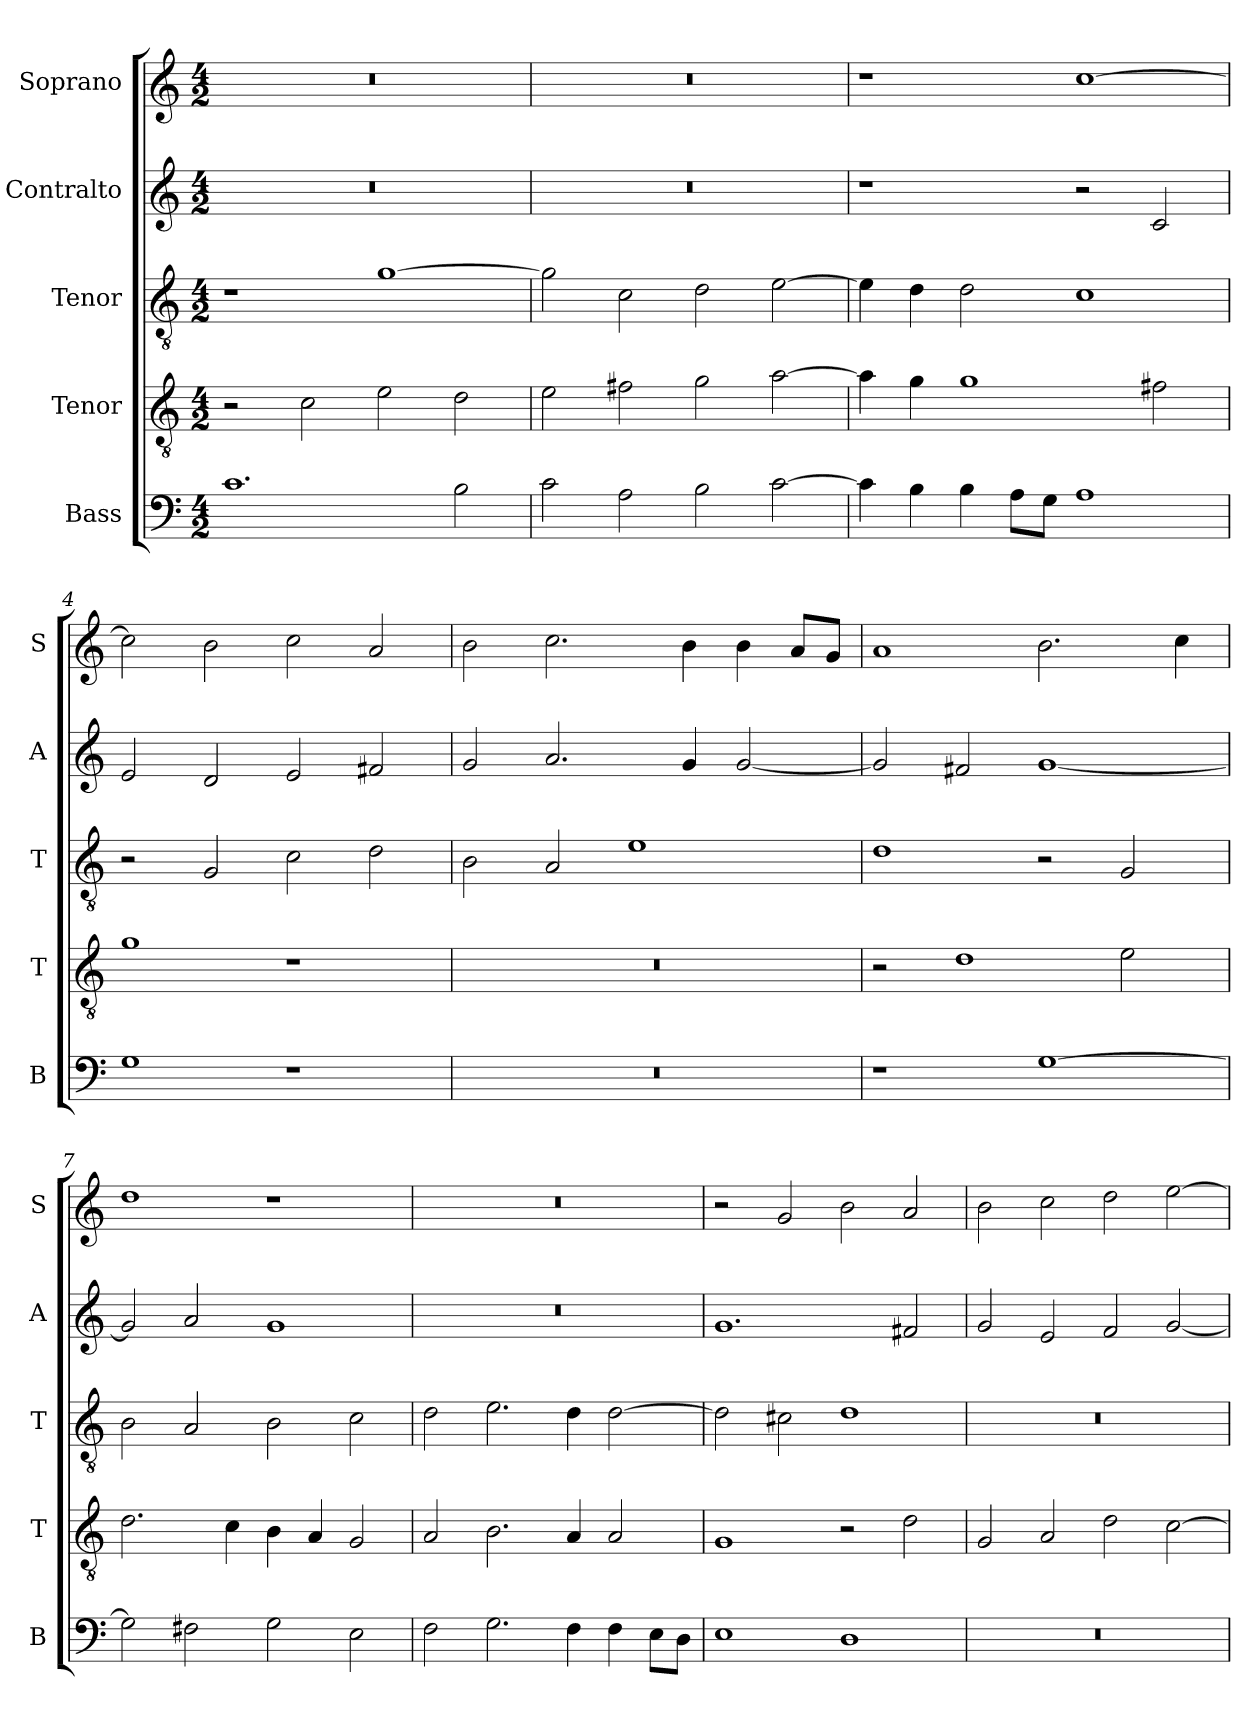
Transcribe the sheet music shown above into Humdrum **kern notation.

**kern	**kern	**kern	**kern	**kern
*part5	*part4	*part3	*part2	*part1
*staff5	*staff4	*staff3	*staff2	*staff1
*I"Bass	*I"Tenor	*I"Tenor	*I"Contralto	*I"Soprano
*I'B	*I'T	*I'T	*I'A	*I'S
*clefF4	*clefGv2	*clefGv2	*clefG2	*clefG2
*k[]	*k[]	*k[]	*k[]	*k[]
*G:mix	*G:mix	*G:mix	*G:mix	*G:mix
*M4/2	*M4/2	*M4/2	*M4/2	*M4/2
=1	=1	=1	=1	=1
1.c	2r	1r	0r	0r
.	2c	.	.	.
.	2e	[1g	.	.
2B	2d	.	.	.
=2	=2	=2	=2	=2
2c	2e	2g]	0r	0r
2A	2f#X	2c	.	.
2B	2g	2d	.	.
[2c	[2a	[2e	.	.
=3	=3	=3	=3	=3
4c]	4a]	4e]	1r	1r
4B	4g	4d	.	.
4B	1g	2d	.	.
8A\L	.	.	.	.
8G\J	.	.	.	.
1A	.	1c	2r	[1cc
.	2f#X	.	2c	.
=4	=4	=4	=4	=4
1G	1g	2r	2e	2cc]
.	.	2G	2d	2b
1r	1r	2c	2e	2cc
.	.	2d	2f#X	2a
=5	=5	=5	=5	=5
0r	0r	2B	2g	2b
.	.	2A	2.a	2.cc
.	.	1e	.	.
.	.	.	4g	4b
.	.	.	[2g	4b
.	.	.	.	8a/L
.	.	.	.	8g/J
=6	=6	=6	=6	=6
1r	2r	1d	2g]	1a
.	1d	.	2f#X	.
[1G	.	2r	[1g	2.b
.	2e	2G	.	.
.	.	.	.	4cc
=7	=7	=7	=7	=7
2G]	2.d	2B	2g]	1dd
2F#X	.	2A	2a	.
.	4c	.	.	.
2G	4B	2B	1g	1r
.	4A	.	.	.
2E	2G	2c	.	.
=8	=8	=8	=8	=8
2F	2A	2d	0r	0r
2.G	2.B	2.e	.	.
4F	4A	4d	.	.
4F	2A	[2d	.	.
8E\L	.	.	.	.
8D\J	.	.	.	.
=9	=9	=9	=9	=9
1E	1G	2d]	1.g	2r
.	.	2c#X	.	2g
1D	2r	1d	.	2b
.	2d	.	2f#X	2a
=10	=10	=10	=10	=10
0r	2G	0r	2g	2b
.	2A	.	2e	2cc
.	2d	.	2f	2dd
.	[2c	.	[2g	[2ee
=	=	=	=	=
*-	*-	*-	*-	*-
